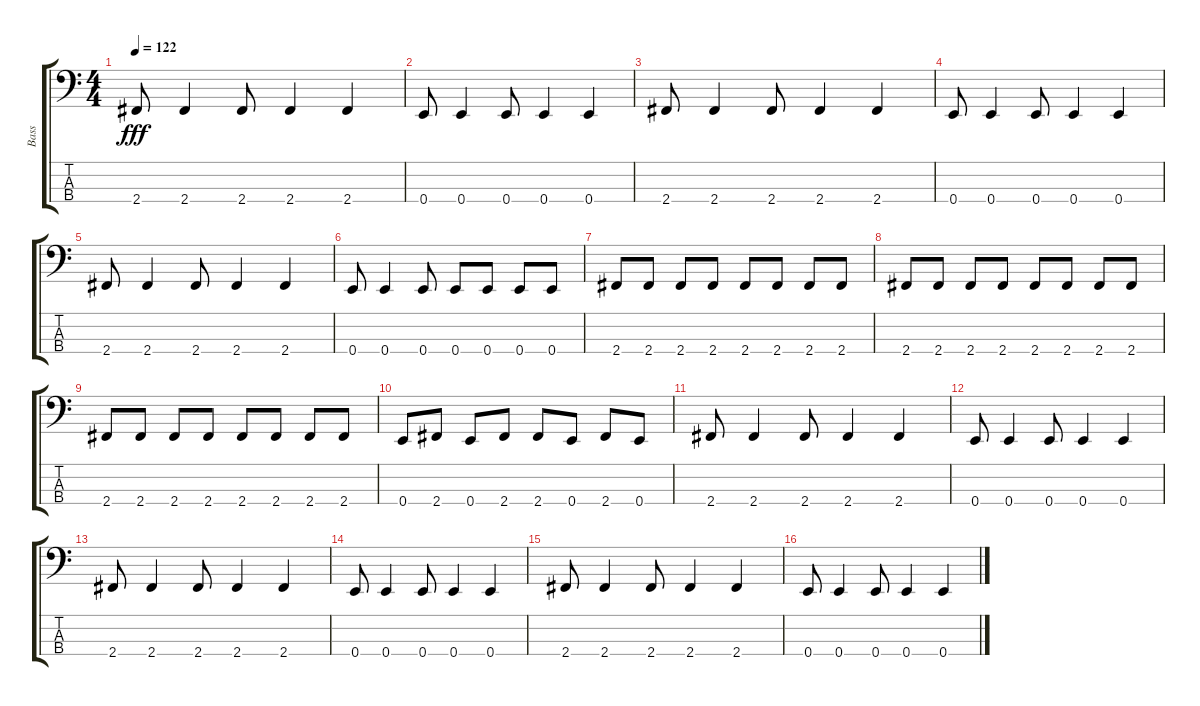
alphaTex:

\track ("Bass" "Bass") {instrument synthbass2}
\staff {score tabs}
\tuning (G2 D2 A1 E1) {hide}
\ts (4 4)
\tempo 122
\clef f4
\ks c
2.4.8{dy fff} 2.4.4 2.4.8 2.4.4 2.4.4 |
0.4.8 0.4.4 0.4.8 0.4.4 0.4.4 |
2.4.8 2.4.4 2.4.8 2.4.4 2.4.4 |
0.4.8 0.4.4 0.4.8 0.4.4 0.4.4 |
2.4.8 2.4.4 2.4.8 2.4.4 2.4.4 |
0.4.8 0.4.4 0.4.8 0.4.8 0.4.8 0.4.8 0.4.8 |
2.4.8 2.4.8 2.4.8 2.4.8 2.4.8 2.4.8 2.4.8 2.4.8 |
2.4.8 2.4.8 2.4.8 2.4.8 2.4.8 2.4.8 2.4.8 2.4.8 |
2.4.8 2.4.8 2.4.8 2.4.8 2.4.8 2.4.8 2.4.8 2.4.8 |
0.4.8 2.4.8 0.4.8 2.4.8 2.4.8 0.4.8 2.4.8 0.4.8 |
2.4.8 2.4.4 2.4.8 2.4.4 2.4.4 |
0.4.8 0.4.4 0.4.8 0.4.4 0.4.4 |
2.4.8 2.4.4 2.4.8 2.4.4 2.4.4 |
0.4.8 0.4.4 0.4.8 0.4.4 0.4.4 |
2.4.8 2.4.4 2.4.8 2.4.4 2.4.4 |
0.4.8 0.4.4 0.4.8 0.4.4 0.4.4
